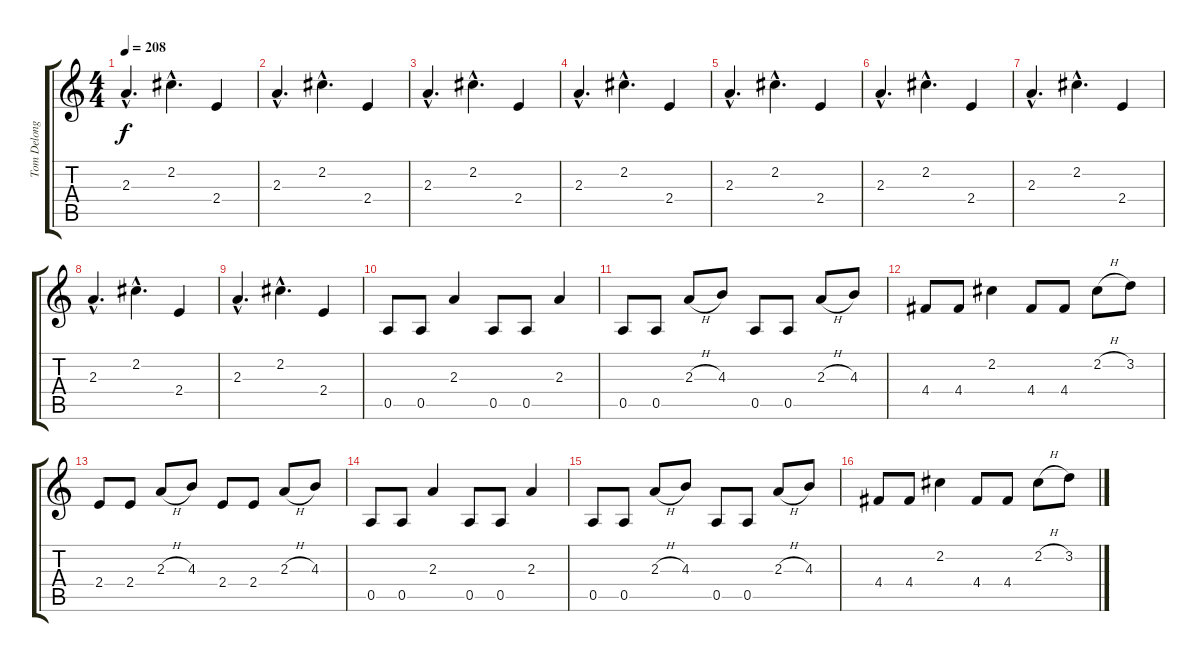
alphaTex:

\track ("Tom Delonge - Gtr. 2" "Tom Delong") {instrument distortionguitar}
\staff {score tabs}
\tuning (E4 B3 G3 D3 A2 E2) {hide}
\ts (4 4)
\tempo 208
\clef g2
\ks c
2.3{hac}.4{d dy f} 2.2{hac}.4{d} 2.4.4 |
2.3{hac}.4{d} 2.2{hac}.4{d} 2.4.4 |
2.3{hac}.4{d} 2.2{hac}.4{d} 2.4.4 |
2.3{hac}.4{d} 2.2{hac}.4{d} 2.4.4 |
2.3{hac}.4{d} 2.2{hac}.4{d} 2.4.4 |
2.3{hac}.4{d} 2.2{hac}.4{d} 2.4.4 |
2.3{hac}.4{d} 2.2{hac}.4{d} 2.4.4 |
2.3{hac}.4{d} 2.2{hac}.4{d} 2.4.4 |
2.3{hac}.4{d} 2.2{hac}.4{d} 2.4.4 |
0.5.8{instrument electricguitarmuted} 0.5.8 2.3.4{instrument distortionguitar} 0.5.8{instrument electricguitarmuted} 0.5.8 2.3.4{instrument distortionguitar} |
0.5.8{instrument electricguitarmuted} 0.5.8 2.3{h}.8{instrument distortionguitar} 4.3.8 0.5.8{instrument electricguitarmuted} 0.5.8 2.3{h}.8{instrument distortionguitar} 4.3.8 |
4.4.8{instrument electricguitarmuted} 4.4.8 2.2.4{instrument distortionguitar} 4.4.8{instrument electricguitarmuted} 4.4.8 2.2{h}.8{instrument distortionguitar} 3.2.8 |
2.4.8{instrument electricguitarmuted} 2.4.8 2.3{h}.8{instrument distortionguitar} 4.3.8 2.4.8{instrument electricguitarmuted} 2.4.8 2.3{h}.8{instrument distortionguitar} 4.3.8 |
0.5.8{instrument electricguitarmuted} 0.5.8 2.3.4{instrument distortionguitar} 0.5.8{instrument electricguitarmuted} 0.5.8 2.3.4{instrument distortionguitar} |
0.5.8{instrument electricguitarmuted} 0.5.8 2.3{h}.8{instrument distortionguitar} 4.3.8 0.5.8{instrument electricguitarmuted} 0.5.8 2.3{h}.8{instrument distortionguitar} 4.3.8 |
4.4.8{instrument electricguitarmuted} 4.4.8 2.2.4{instrument distortionguitar} 4.4.8{instrument electricguitarmuted} 4.4.8 2.2{h}.8{instrument distortionguitar} 3.2.8
